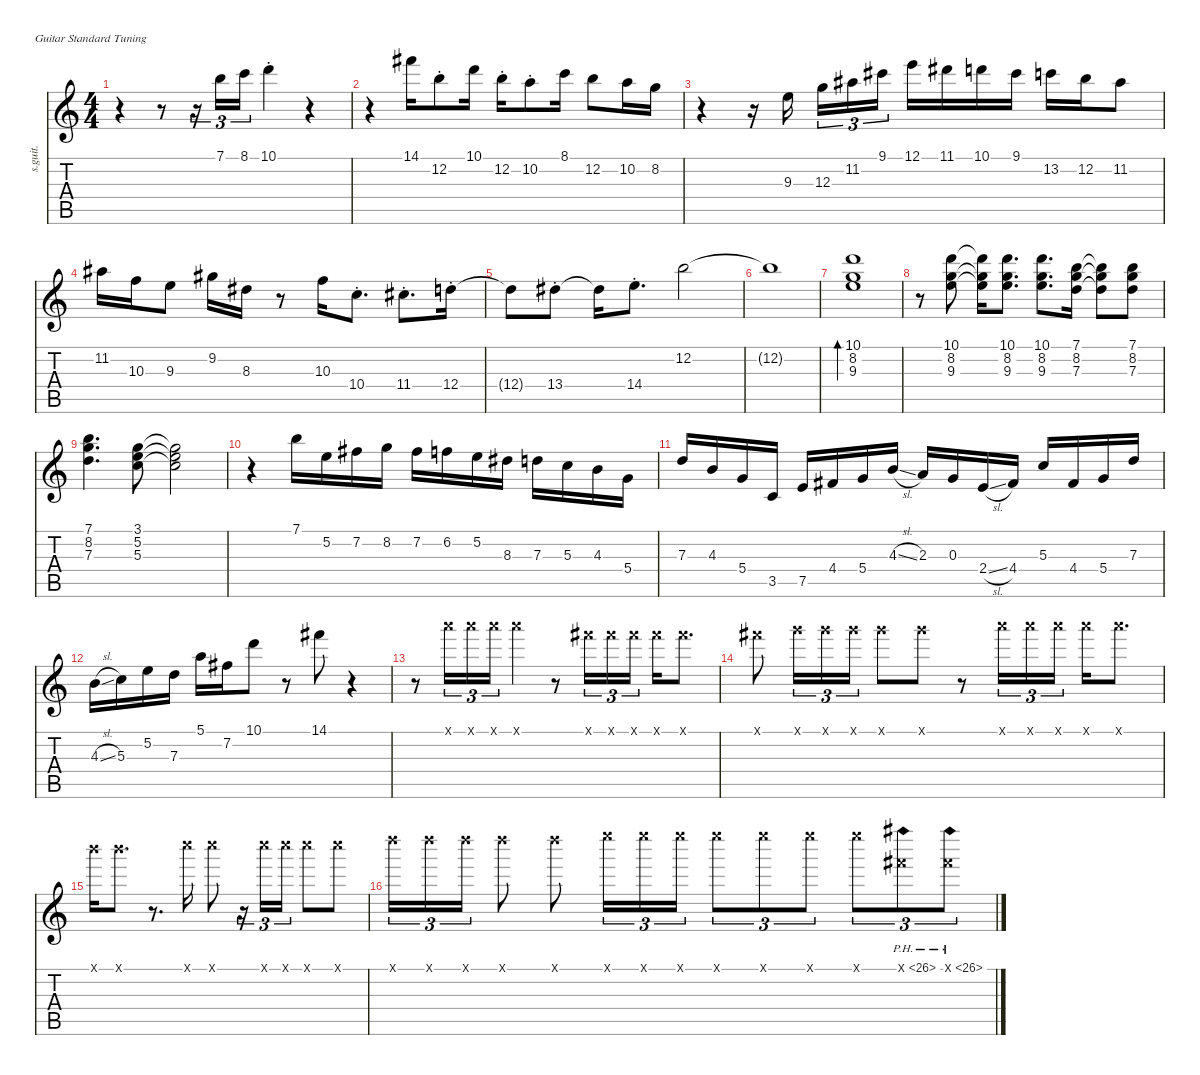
\defaultSystemsLayout 4
\hideDynamics
\bracketExtendMode nobrackets
\track ("Guitar" "s.guit.") {instrument electricguitarjazz}
\staff {score tabs}
\tuning (E4 B3 G3 D3 A2 E2)
\ts (4 4)
\tempo (130 hide)
\clef g2
\ks c
r.4{dy f} r.8 r.16{tu (3 2)} 7.1.16{tu (3 2)} 8.1.16{tu (3 2)} 10.1{st}.4 r.4 |
r.4 14.1{acc #}.16 12.2{st}.8 10.1.16 12.2{st}.16 10.2{st}.8 8.1.16 12.2.8 10.2.16 8.2.16 |
r.4 r.16 9.3.16 12.3.16{tu (3 2)} 11.2{acc #}.16{tu (3 2)} 9.1{acc #}.16{tu (3 2)} 12.1.16 11.1{acc #}.16 10.1.16 9.1{acc #}.16 13.2.16 12.2.16 11.2{acc #}.8 |
11.2{acc #}.16 10.3.16 9.3.8 9.2{acc #}.16 8.3{acc #}.16 r.8 10.3.16 10.4{st}.8{d} 11.4{st acc #}.8{d} 12.4{st}.16 |
12.4{t}.8 13.4{st acc #}.8 13.4{t acc #}.16 14.4{st}.8{d} 12.2.2 |
12.2{t}.1 |
(10.1 8.2 9.3).1{bd 30} |
r.8 (10.1 8.2 9.3).8 (10.1{t} 8.2{t} 9.3{t}).16 (10.1 8.2 9.3).8{d} (10.1 8.2 9.3).8{d} (7.1 8.2 7.3).16 (7.1{t} 8.2{t} 7.3{t}).8 (7.1 8.2 7.3).8 |
(7.1 8.2 7.3).4{d} (3.1 5.2 5.3).8 (3.1{t} 5.2{t} 5.3{t}).2 |
r.4 7.1.16 5.2.16 7.2{acc #}.16 8.2.16 7.2{acc #}.16 6.2.16 5.2.16 8.3{acc #}.16 7.3.16 5.3.16 4.3.16 5.4.16 |
7.3.16 4.3.16 5.4.16 3.5.16 7.5.16 4.4{acc #}.16 5.4.16 4.3{sl}.16 2.3.16 0.3.16 2.4{sl}.16 4.4{acc #}.16 5.3.16 4.4{acc #}.16 5.4.16 7.3.16 |
4.3{sl}.16 5.3.16 5.2.16 7.3.16 5.1.16 7.2{acc #}.16 10.1.8 r.8 14.1{acc #}.8 r.4 |
r.8 17.1{x}.16{tu (3 2)} 17.1{x}.16{tu (3 2)} 17.1{x}.16{tu (3 2)} 17.1{x}.4 r.8 14.1{x acc #}.16{tu (3 2)} 14.1{x acc #}.16{tu (3 2)} 14.1{x acc #}.16{tu (3 2)} 14.1{x acc #}.16 14.1{x acc #}.8{d} |
14.1{x acc #}.8 15.1{x}.16{tu (3 2)} 15.1{x}.16{tu (3 2)} 15.1{x}.16{tu (3 2)} 15.1{x}.8 15.1{x}.8 r.8 17.1{x}.16{tu (3 2)} 17.1{x}.16{tu (3 2)} 17.1{x}.16{tu (3 2)} 17.1{x}.16 17.1{x}.8{d} |
19.1{x}.16 19.1{x}.8{d} r.8{d} 20.1{x}.16 20.1{x}.8 r.16{tu (3 2)} 20.1{x}.16{tu (3 2)} 20.1{x}.16{tu (3 2)} 20.1{x}.8 20.1{x}.8 |
22.1{x}.16{tu (3 2)} 22.1{x}.16{tu (3 2)} 22.1{x}.16{tu (3 2)} 22.1{x}.8 22.1{x}.8 24.1{x}.16{tu (3 2)} 24.1{x}.16{tu (3 2)} 24.1{x}.16{tu (3 2)} 24.1{x}.8{tu (3 2)} 24.1{x}.8{tu (3 2)} 24.1{x}.8{tu (3 2)} 24.1{x}.8{tu (3 2)} 14.1{ph 12 x acc #}.8{tu (3 2)} 14.1{ph 12 x acc #}.8{tu (3 2)}
